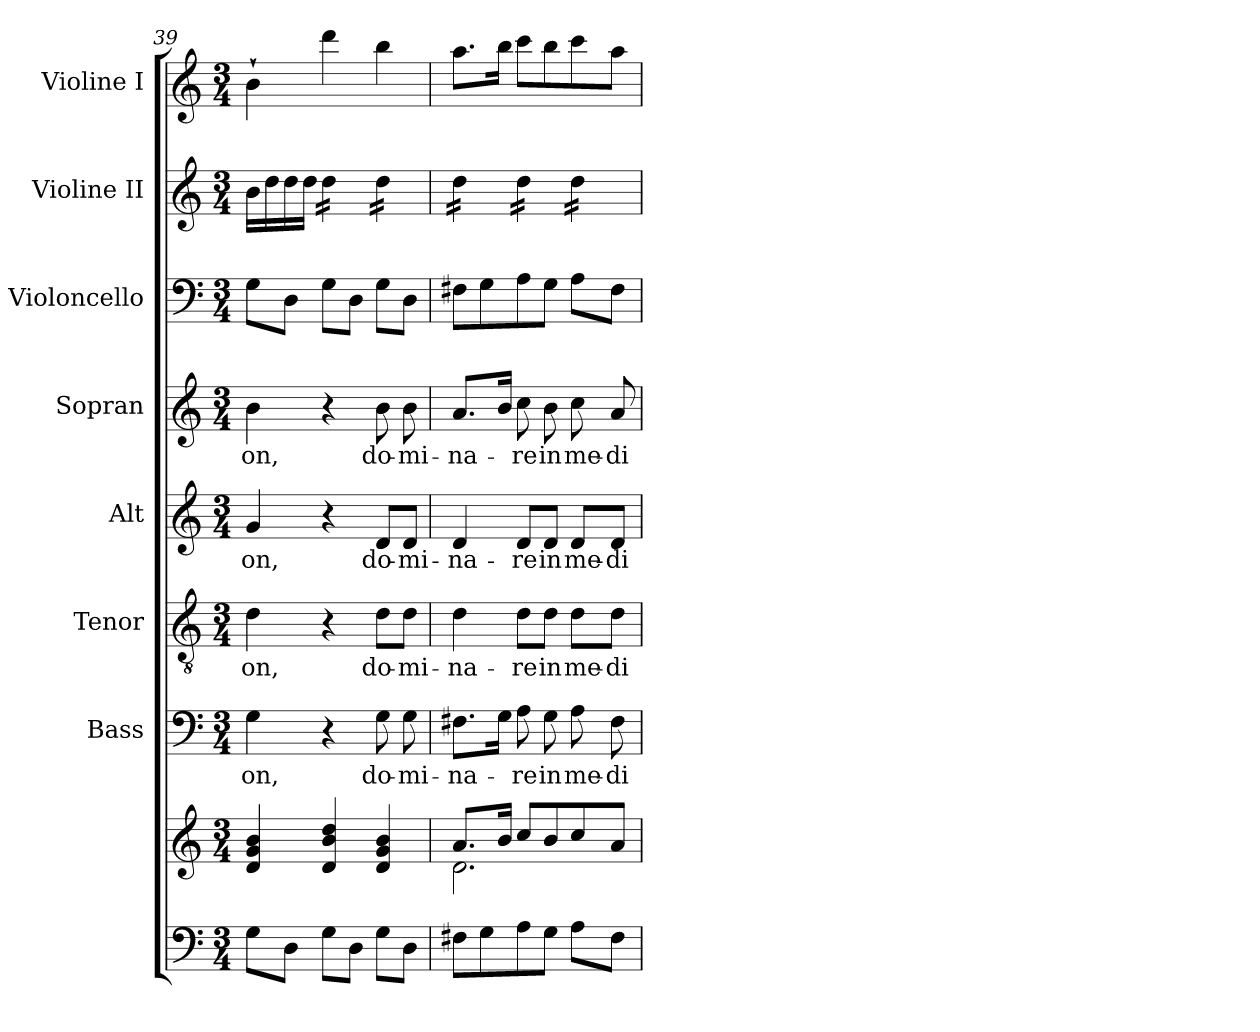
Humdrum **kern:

**kern	**kern	**kern	**text	**kern	**text	**kern	**text	**kern	**text	**kern	**kern	**kern
*part8	*part8	*part7	*part7	*part6	*part6	*part5	*part5	*part4	*part4	*part3	*part2	*part1
*staff9	*staff8	*staff7	*staff7	*staff6	*staff6	*staff5	*staff5	*staff4	*staff4	*staff3	*staff2	*staff1
*	*	*I"Bass	*	*I"Tenor	*	*I"Alt	*	*I"Sopran	*	*I"Violoncello	*I"Violine II	*I"Violine I
*	*	*I'B.	*	*I'T.	*	*I'A.	*	*I'S.	*	*I'Vc.	*I'Vl. II	*I'Vl. I
*clefF4	*clefG2	*clefF4	*	*clefGv2	*	*clefG2	*	*clefG2	*	*clefF4	*clefG2	*clefG2
*	*	*	*	*	*	*	*	*	*	*ITrd7c12	*	*
*k[]	*k[]	*k[]	*	*k[]	*	*k[]	*	*k[]	*	*k[]	*k[]	*k[]
*C:	*C:	*C:	*	*C:	*	*C:	*	*C:	*	*C:	*C:	*C:
*M3/4	*M3/4	*M3/4	*	*M3/4	*	*M3/4	*	*M3/4	*	*M3/4	*M3/4	*M3/4
=39	=39	=39	=39	=39	=39	=39	=39	=39	=39	=39	=39	=39
!	!	!	!LO:LY:b	!	!LO:LY:b	!	!LO:LY:b	!	!LO:LY:b	!	!	!
8G\L	4d/ 4g/ 4b/	4G\	-on,	4d\	-on,	4g/	-on,	4b\	-on,	8GG\L	16b\LL	4b`>\
.	.	.	.	.	.	.	.	.	.	.	16dd\	.
8D\J	.	.	.	.	.	.	.	.	.	8DD\J	16dd\	.
.	.	.	.	.	.	.	.	.	.	.	16dd\JJ	.
*	*	*	*	*	*	*	*	*	*	*	*tremolo	*
8G\L	4d/ 4b/ 4dd/	4r	.	4r	.	4r	.	4r	.	8GG\L	16dd\LL	4ddd\
.	.	.	.	.	.	.	.	.	.	.	16dd\	.
8D\J	.	.	.	.	.	.	.	.	.	8DD\J	16dd\	.
.	.	.	.	.	.	.	.	.	.	.	16dd\JJ	.
!	!	!	!LO:LY:b	!	!LO:LY:b	!	!LO:LY:b	!	!LO:LY:b	!	!	!
8G\L	4d/ 4g/ 4b/	8G\	do-	8d\L	do-	8d/L	do-	8b\	do-	8GG\L	16dd\LL	4bb\
.	.	.	.	.	.	.	.	.	.	.	16dd\	.
!	!	!	!LO:LY:b	!	!LO:LY:b	!	!LO:LY:b	!	!LO:LY:b	!	!	!
8D\J	.	8G\	-mi-	8d\J	-mi-	8d/J	-mi-	8b\	-mi-	8DD\J	16dd\	.
.	.	.	.	.	.	.	.	.	.	.	16dd\JJ	.
=40	=40	=40	=40	=40	=40	=40	=40	=40	=40	=40	=40	=40
*	*^	*	*	*	*	*	*	*	*	*	*	*
!	!	!	!	!LO:LY:b	!	!LO:LY:b	!	!LO:LY:b	!	!LO:LY:b	!	!	!
8F#X\L	8.a/L	2.d\	8.F#X\L	-na-	4d\	-na-	4d/	-na-	8.a/L	-na-	8FF#X\L	16dd\LL	8.aa\L
.	.	.	.	.	.	.	.	.	.	.	.	16dd\	.
8G\	.	.	.	.	.	.	.	.	.	.	8GG\	16dd\	.
.	16b/Jk	.	16G\Jk	.	.	.	.	.	16b/Jk	.	.	16dd\JJ	16bb\Jk
!	!	!	!	!LO:LY:b	!	!LO:LY:b	!	!LO:LY:b	!	!LO:LY:b	!	!	!
8A\	8cc/L	.	8A\	-re	8d\L	-re	8d/L	-re	8cc\	-re	8AA\	16dd\LL	8ccc\L
.	.	.	.	.	.	.	.	.	.	.	.	16dd\	.
!	!	!	!	!LO:LY:b	!	!LO:LY:b	!	!LO:LY:b	!	!LO:LY:b	!	!	!
8G\J	8b/	.	8G\	in	8d\J	in	8d/J	in	8b\	in	8GG\J	16dd\	8bb\
.	.	.	.	.	.	.	.	.	.	.	.	16dd\JJ	.
!	!	!	!	!LO:LY:b	!	!LO:LY:b	!	!LO:LY:b	!	!LO:LY:b	!	!	!
8A\L	8cc/	.	8A\	me-	8d\L	me-	8d/L	me-	8cc\	me-	8AA\L	16dd\LL	8ccc\
.	.	.	.	.	.	.	.	.	.	.	.	16dd\	.
!	!	!	!	!LO:LY:b	!	!LO:LY:b	!	!LO:LY:b	!	!LO:LY:b	!	!	!
8F#\J	8a/J	.	8F#\	-di-	8d\J	-di-	8d/J	-di-	8a/	-di-	8FF#\J	16dd\	8aa\J
.	.	.	.	.	.	.	.	.	.	.	.	16dd\JJ	.
*	*	*	*	*	*	*	*	*	*	*	*	*Xtremolo	*
*	*v	*v	*	*	*	*	*	*	*	*	*	*	*
=	=	=	=	=	=	=	=	=	=	=	=	=
*-	*-	*-	*-	*-	*-	*-	*-	*-	*-	*-	*-	*-
